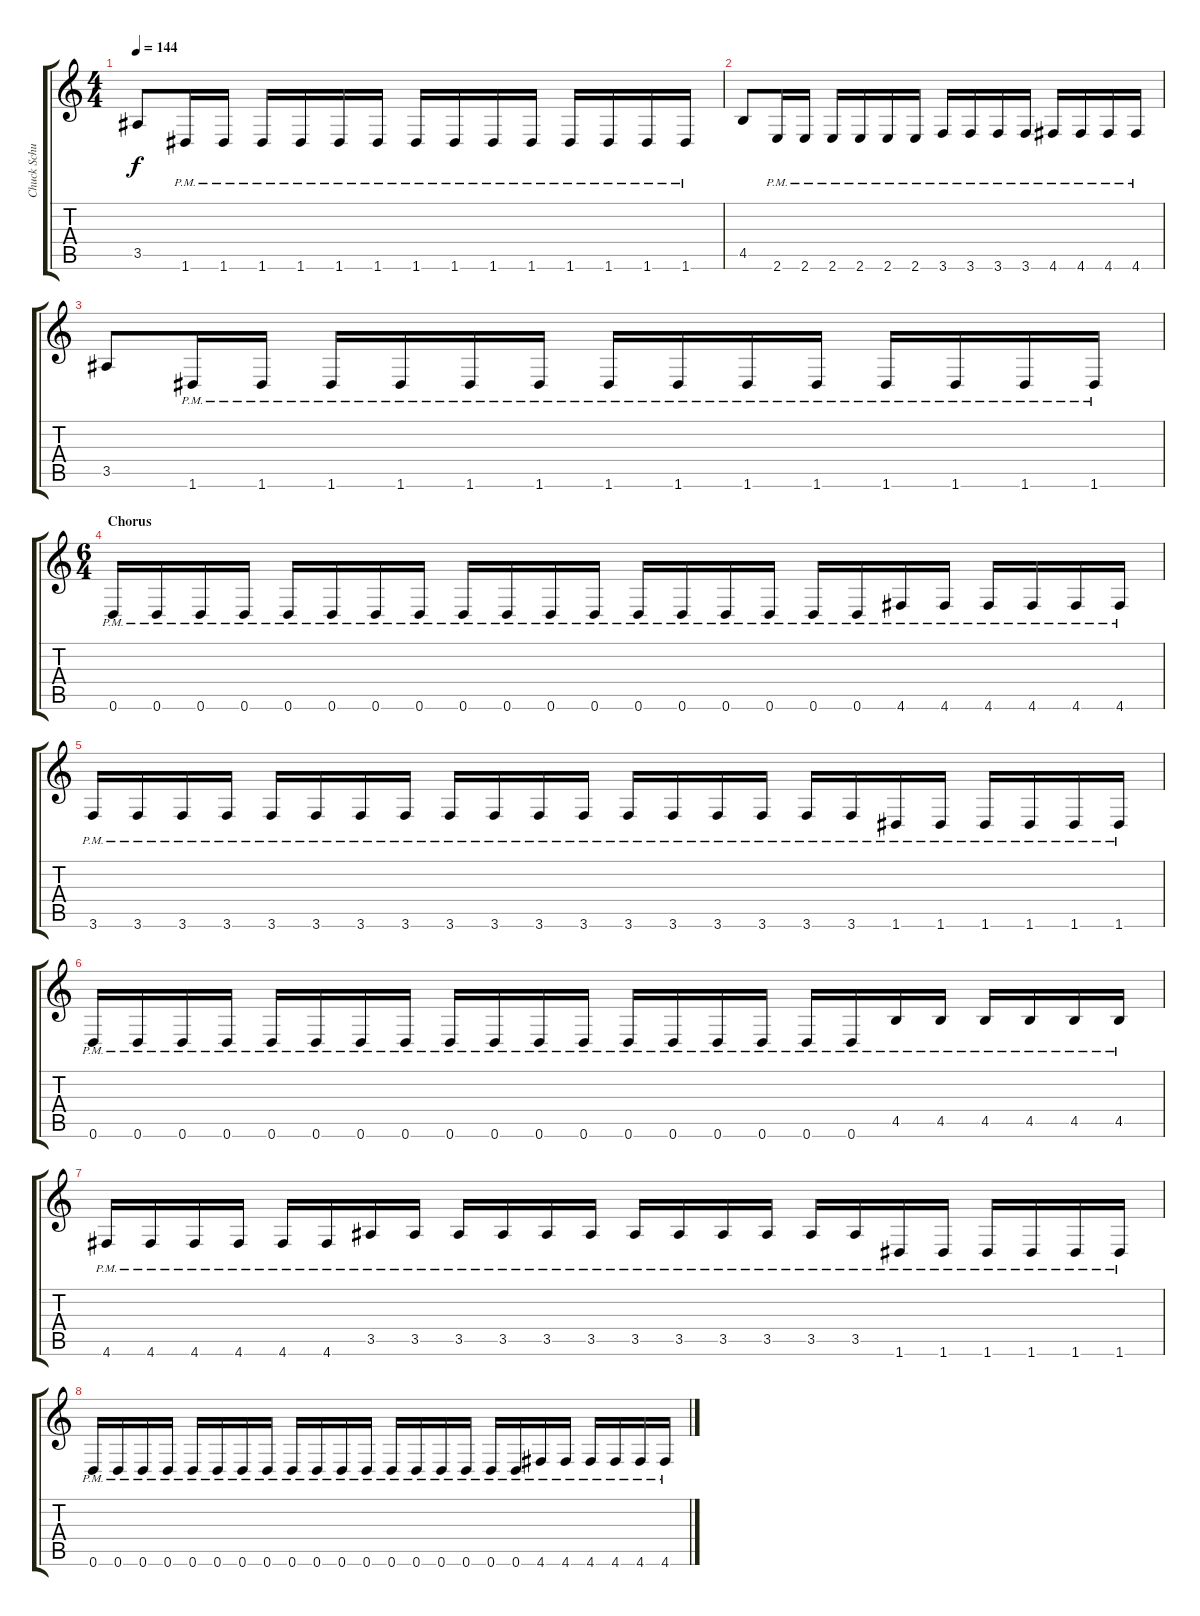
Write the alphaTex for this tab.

\track ("Chuck Schuldiner" "Chuck Schu") {instrument distortionguitar}
\staff {score tabs}
\tuning (D4 A3 F3 C3 G2 D2) {hide}
\ts (4 4)
\tempo 144
\clef g2
\ks c
3.5.8{dy f} 1.6{pm}.16 1.6{pm}.16 1.6{pm}.16 1.6{pm}.16 1.6{pm}.16 1.6{pm}.16 1.6{pm}.16 1.6{pm}.16 1.6{pm}.16 1.6{pm}.16 1.6{pm}.16 1.6{pm}.16 1.6{pm}.16 1.6{pm}.16 |
4.5.8 2.6{pm}.16 2.6{pm}.16 2.6{pm}.16 2.6{pm}.16 2.6{pm}.16 2.6{pm}.16 3.6{pm}.16 3.6{pm}.16 3.6{pm}.16 3.6{pm}.16 4.6{pm}.16 4.6{pm}.16 4.6{pm}.16 4.6{pm}.16 |
3.5.8 1.6{pm}.16 1.6{pm}.16 1.6{pm}.16 1.6{pm}.16 1.6{pm}.16 1.6{pm}.16 1.6{pm}.16 1.6{pm}.16 1.6{pm}.16 1.6{pm}.16 1.6{pm}.16 1.6{pm}.16 1.6{pm}.16 1.6{pm}.16 |
\ts (6 4)
\section ("" "Chorus")
0.6{pm}.16 0.6{pm}.16 0.6{pm}.16 0.6{pm}.16 0.6{pm}.16 0.6{pm}.16 0.6{pm}.16 0.6{pm}.16 0.6{pm}.16 0.6{pm}.16 0.6{pm}.16 0.6{pm}.16 0.6{pm}.16 0.6{pm}.16 0.6{pm}.16 0.6{pm}.16 0.6{pm}.16 0.6{pm}.16 4.6{pm}.16 4.6{pm}.16 4.6{pm}.16 4.6{pm}.16 4.6{pm}.16 4.6{pm}.16 |
3.6{pm}.16 3.6{pm}.16 3.6{pm}.16 3.6{pm}.16 3.6{pm}.16 3.6{pm}.16 3.6{pm}.16 3.6{pm}.16 3.6{pm}.16 3.6{pm}.16 3.6{pm}.16 3.6{pm}.16 3.6{pm}.16 3.6{pm}.16 3.6{pm}.16 3.6{pm}.16 3.6{pm}.16 3.6{pm}.16 1.6{pm}.16 1.6{pm}.16 1.6{pm}.16 1.6{pm}.16 1.6{pm}.16 1.6{pm}.16 |
0.6{pm}.16 0.6{pm}.16 0.6{pm}.16 0.6{pm}.16 0.6{pm}.16 0.6{pm}.16 0.6{pm}.16 0.6{pm}.16 0.6{pm}.16 0.6{pm}.16 0.6{pm}.16 0.6{pm}.16 0.6{pm}.16 0.6{pm}.16 0.6{pm}.16 0.6{pm}.16 0.6{pm}.16 0.6{pm}.16 4.5{pm}.16 4.5{pm}.16 4.5{pm}.16 4.5{pm}.16 4.5{pm}.16 4.5{pm}.16 |
4.6{pm}.16 4.6{pm}.16 4.6{pm}.16 4.6{pm}.16 4.6{pm}.16 4.6{pm}.16 3.5{pm}.16 3.5{pm}.16 3.5{pm}.16 3.5{pm}.16 3.5{pm}.16 3.5{pm}.16 3.5{pm}.16 3.5{pm}.16 3.5{pm}.16 3.5{pm}.16 3.5{pm}.16 3.5{pm}.16 1.6{pm}.16 1.6{pm}.16 1.6{pm}.16 1.6{pm}.16 1.6{pm}.16 1.6{pm}.16 |
0.6{pm}.16 0.6{pm}.16 0.6{pm}.16 0.6{pm}.16 0.6{pm}.16 0.6{pm}.16 0.6{pm}.16 0.6{pm}.16 0.6{pm}.16 0.6{pm}.16 0.6{pm}.16 0.6{pm}.16 0.6{pm}.16 0.6{pm}.16 0.6{pm}.16 0.6{pm}.16 0.6{pm}.16 0.6{pm}.16 4.6{pm}.16 4.6{pm}.16 4.6{pm}.16 4.6{pm}.16 4.6{pm}.16 4.6{pm}.16
